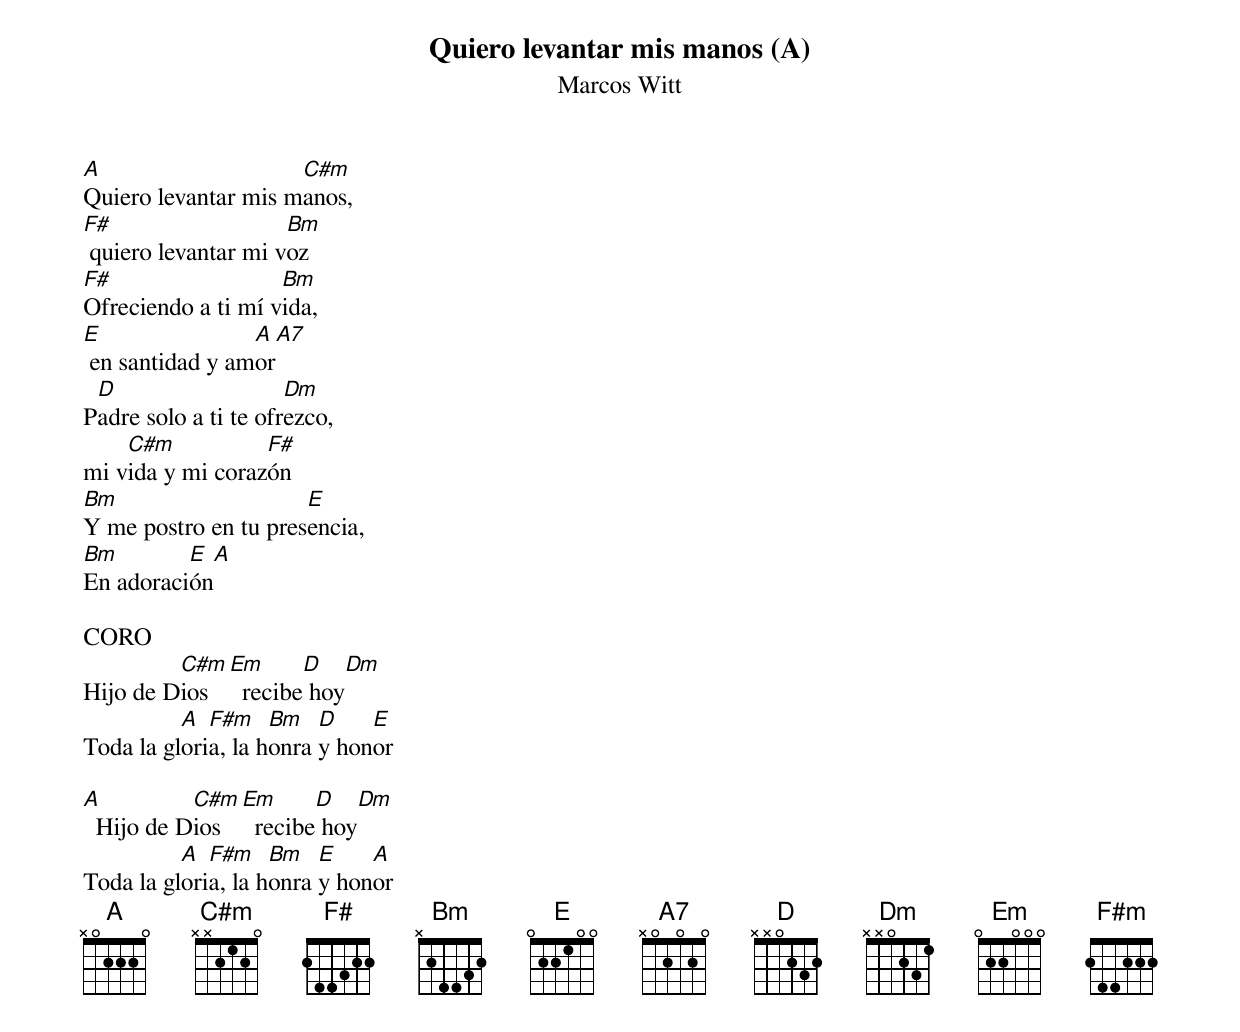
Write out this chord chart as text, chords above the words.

Quiero levantar mis manos (A)
Marcos Witt

A                    C#m
Quiero levantar mis manos,
F#                   Bm
 quiero levantar mi voz
F#                  Bm
Ofreciendo a ti mí vida,
E                A  A7
 en santidad y amor
 D                    Dm
Padre solo a ti te ofrezco,
    C#m           F#
mi vida y mi corazón
Bm                    E
Y me postro en tu presencia,
Bm        E     A
En adoración

CORO
         C#m Em      D    Dm
Hijo de Dios   recibe hoy
          A  F#m    Bm   D    E
Toda la gloria, la honra y honor

A          C#m Em      D    Dm
  Hijo de Dios   recibe hoy
          A  F#m    Bm   E    A
Toda la gloria, la honra y honor
